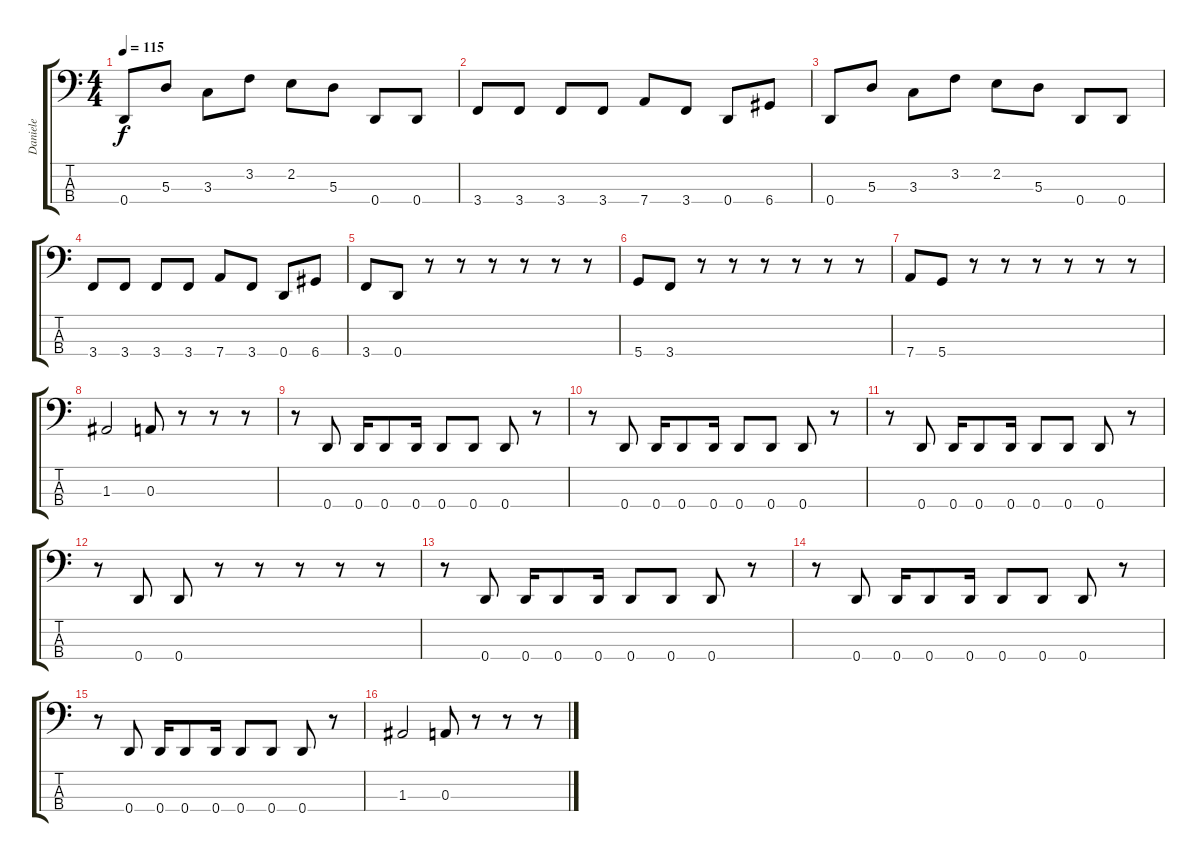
\track ("Daniele" "Daniele") {instrument electricbassfinger}
\staff {score tabs}
\tuning (G2 D2 A1 D1) {hide}
\ts (4 4)
\tempo 115
\clef f4
\ks c
0.4.8{dy f} 5.3.8 3.3.8 3.2.8 2.2.8 5.3.8 0.4.8 0.4.8 |
3.4.8 3.4.8 3.4.8 3.4.8 7.4.8 3.4.8 0.4.8 6.4.8 |
0.4.8 5.3.8 3.3.8 3.2.8 2.2.8 5.3.8 0.4.8 0.4.8 |
3.4.8 3.4.8 3.4.8 3.4.8 7.4.8 3.4.8 0.4.8 6.4.8 |
3.4.8 0.4.8 r.8 r.8 r.8 r.8 r.8 r.8 |
5.4.8 3.4.8 r.8 r.8 r.8 r.8 r.8 r.8 |
7.4.8 5.4.8 r.8 r.8 r.8 r.8 r.8 r.8 |
1.3.2 0.3.8 r.8 r.8 r.8 |
r.8 0.4.8 0.4.16 0.4.8 0.4.16 0.4.8 0.4.8 0.4.8 r.8 |
r.8 0.4.8 0.4.16 0.4.8 0.4.16 0.4.8 0.4.8 0.4.8 r.8 |
r.8 0.4.8 0.4.16 0.4.8 0.4.16 0.4.8 0.4.8 0.4.8 r.8 |
r.8 0.4.8 0.4.8 r.8 r.8 r.8 r.8 r.8 |
r.8 0.4.8 0.4.16 0.4.8 0.4.16 0.4.8 0.4.8 0.4.8 r.8 |
r.8 0.4.8 0.4.16 0.4.8 0.4.16 0.4.8 0.4.8 0.4.8 r.8 |
r.8 0.4.8 0.4.16 0.4.8 0.4.16 0.4.8 0.4.8 0.4.8 r.8 |
1.3.2 0.3.8 r.8 r.8 r.8
